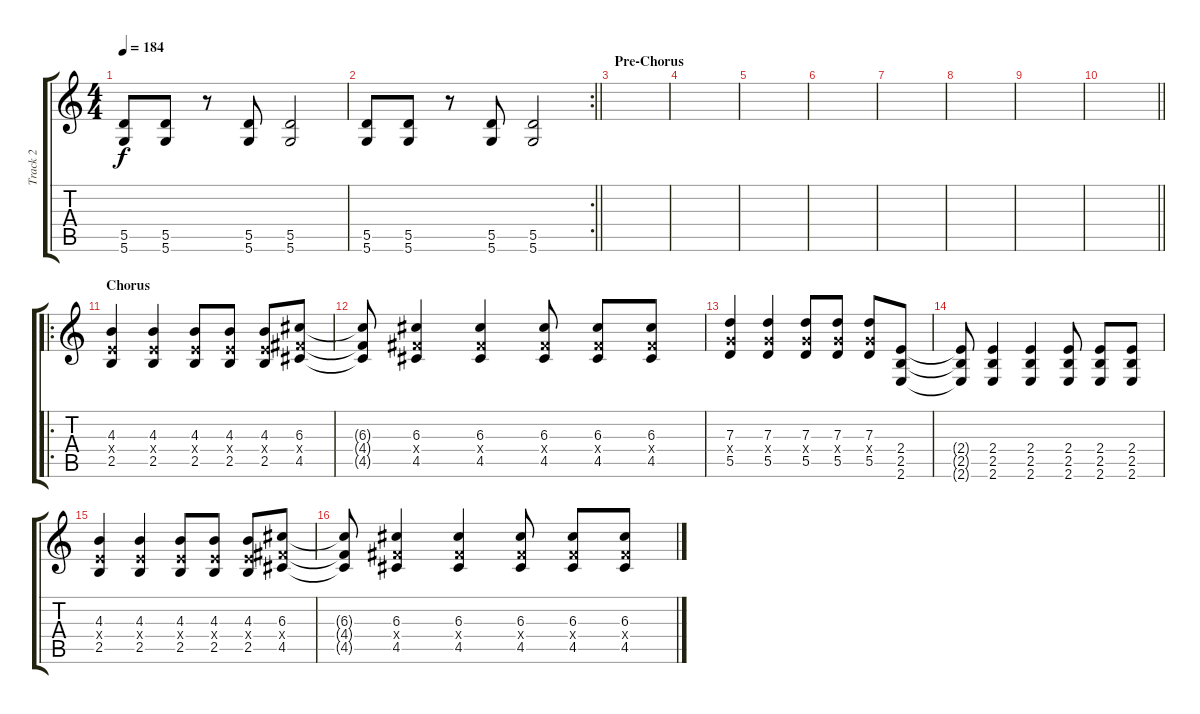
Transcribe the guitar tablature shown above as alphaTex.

\track ("Track 2" "Track 2") {instrument overdrivenguitar}
\staff {score tabs}
\tuning (E4 B3 G3 D3 A2 D2) {hide}
\ts (4 4)
\tempo 184
\clef g2
\ks c
(5.5 5.6).8{dy f} (5.5 5.6).8 r.8 (5.5 5.6).8 (5.5 5.6).2 |
\rc 2
\barLineRight lightlight
(5.5 5.6).8 (5.5 5.6).8 r.8 (5.5 5.6).8 (5.5 5.6).2 |
\section ("" "Pre-Chorus")
|
|
|
|
|
|
|
\barLineRight lightlight
|
\ro
\section ("" "Chorus")
(4.3 2.4{x} 2.5).4 (4.3 2.4{x} 2.5).4 (4.3 2.4{x} 2.5).8 (4.3 2.4{x} 2.5).8 (4.3 2.4{x} 2.5).8 (6.3 4.4{x} 4.5).8 |
(6.3{t} 4.4{t} 4.5{t}).8 (6.3 4.4{x} 4.5).4 (6.3 4.4{x} 4.5).4 (6.3 4.4{x} 4.5).8 (6.3 4.4{x} 4.5).8 (6.3 4.4{x} 4.5).8 |
(7.3 5.4{x} 5.5).4 (7.3 5.4{x} 5.5).4 (7.3 5.4{x} 5.5).8 (7.3 5.4{x} 5.5).8 (7.3 5.4{x} 5.5).8 (2.4 2.5 2.6).8 |
(2.4{t} 2.5{t} 2.6{t}).8 (2.4 2.5 2.6).4 (2.4 2.5 2.6).4 (2.4 2.5 2.6).8 (2.4 2.5 2.6).8 (2.4 2.5 2.6).8 |
(4.3 2.4{x} 2.5).4 (4.3 2.4{x} 2.5).4 (4.3 2.4{x} 2.5).8 (4.3 2.4{x} 2.5).8 (4.3 2.4{x} 2.5).8 (6.3 4.4{x} 4.5).8 |
(6.3{t} 4.4{t} 4.5{t}).8 (6.3 4.4{x} 4.5).4 (6.3 4.4{x} 4.5).4 (6.3 4.4{x} 4.5).8 (6.3 4.4{x} 4.5).8 (6.3 4.4{x} 4.5).8
